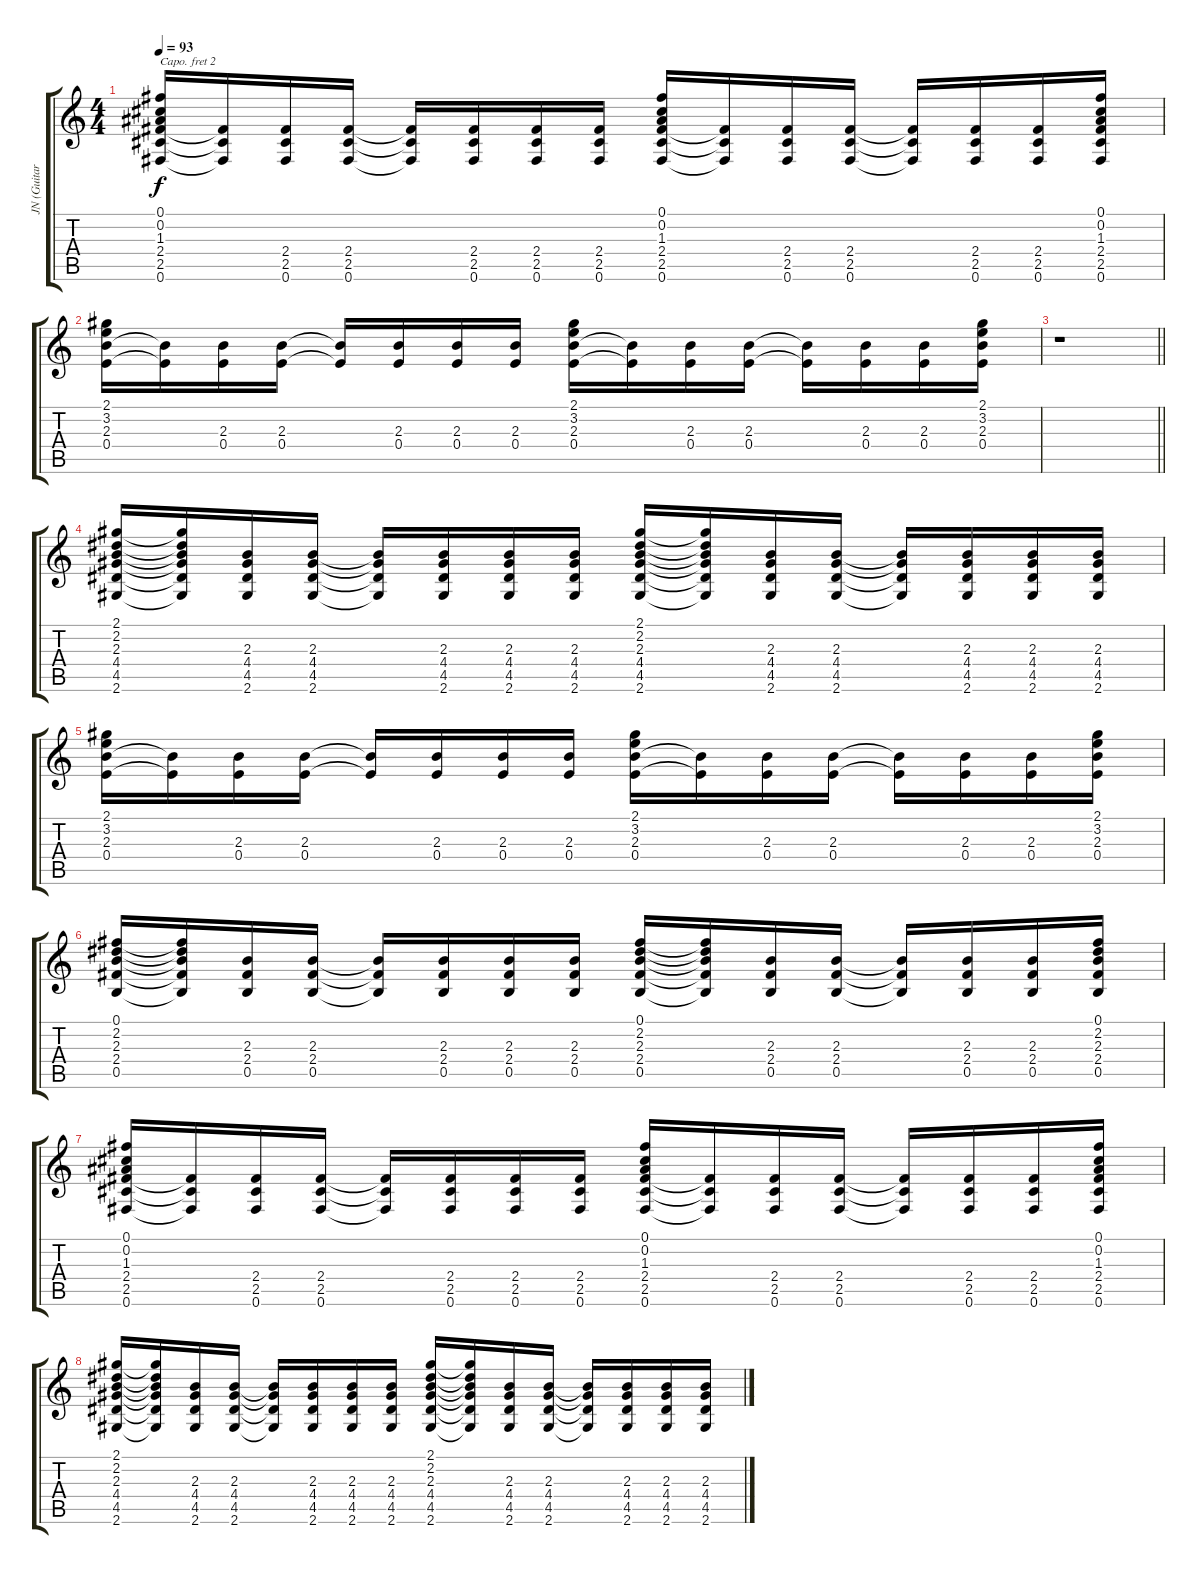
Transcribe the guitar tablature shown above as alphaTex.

\track ("JN (Guitar_02)" "JN (Guitar") {instrument acousticguitarsteel}
\staff {score tabs}
\capo 2
\tuning (E4 B3 G3 D3 A2 E2) {hide}
\ts (4 4)
\tempo 93
\clef g2
\ks c
(0.1 0.2 1.3 2.4 2.5 0.6).16{dy f} (2.4{t} 2.5{t} 0.6{t}).16 (2.4 2.5 0.6).16 (2.4 2.5 0.6).16 (2.4{t} 2.5{t} 0.6{t}).16 (2.4 2.5 0.6).16 (2.4 2.5 0.6).16 (2.4 2.5 0.6).16 (0.1 0.2 1.3 2.4 2.5 0.6).16 (2.4{t} 2.5{t} 0.6{t}).16 (2.4 2.5 0.6).16 (2.4 2.5 0.6).16 (2.4{t} 2.5{t} 0.6{t}).16 (2.4 2.5 0.6).16 (2.4 2.5 0.6).16 (0.1 0.2 1.3 2.4 2.5 0.6).16 |
(2.1 3.2 2.3 0.4).16 (2.3{t} 0.4{t}).16 (2.3 0.4).16 (2.3 0.4).16 (2.3{t} 0.4{t}).16 (2.3 0.4).16 (2.3 0.4).16 (2.3 0.4).16 (2.1 3.2 2.3 0.4).16 (2.3{t} 0.4{t}).16 (2.3 0.4).16 (2.3 0.4).16 (2.3{t} 0.4{t}).16 (2.3 0.4).16 (2.3 0.4).16 (2.1 3.2 2.3 0.4).16 |
\barLineRight lightlight
r.1 |
(2.1 2.2 2.3 4.4 4.5 2.6).16 (2.1{t} 2.2{t} 2.3{t} 4.4{t} 4.5{t} 2.6{t}).16 (2.3 4.4 4.5 2.6).16 (2.3 4.4 4.5 2.6).16 (2.3{t} 4.4{t} 4.5{t} 2.6{t}).16 (2.3 4.4 4.5 2.6).16 (2.3 4.4 4.5 2.6).16 (2.3 4.4 4.5 2.6).16 (2.1 2.2 2.3 4.4 4.5 2.6).16 (2.1{t} 2.2{t} 2.3{t} 4.4{t} 4.5{t} 2.6{t}).16 (2.3 4.4 4.5 2.6).16 (2.3 4.4 4.5 2.6).16 (2.3{t} 4.4{t} 4.5{t} 2.6{t}).16 (2.3 4.4 4.5 2.6).16 (2.3 4.4 4.5 2.6).16 (2.3 4.4 4.5 2.6).16 |
(2.1 3.2 2.3 0.4).16 (2.3{t} 0.4{t}).16 (2.3 0.4).16 (2.3 0.4).16 (2.3{t} 0.4{t}).16 (2.3 0.4).16 (2.3 0.4).16 (2.3 0.4).16 (2.1 3.2 2.3 0.4).16 (2.3{t} 0.4{t}).16 (2.3 0.4).16 (2.3 0.4).16 (2.3{t} 0.4{t}).16 (2.3 0.4).16 (2.3 0.4).16 (2.1 3.2 2.3 0.4).16 |
(0.1 2.2 2.3 2.4 0.5).16 (0.1{t} 2.2{t} 2.3{t} 2.4{t} 0.5{t}).16 (2.3 2.4 0.5).16 (2.3 2.4 0.5).16 (2.3{t} 2.4{t} 0.5{t}).16 (2.3 2.4 0.5).16 (2.3 2.4 0.5).16 (2.3 2.4 0.5).16 (0.1 2.2 2.3 2.4 0.5).16 (0.1{t} 2.2{t} 2.3{t} 2.4{t} 0.5{t}).16 (2.3 2.4 0.5).16 (2.3 2.4 0.5).16 (2.3{t} 2.4{t} 0.5{t}).16 (2.3 2.4 0.5).16 (2.3 2.4 0.5).16 (0.1 2.2 2.3 2.4 0.5).16 |
(0.1 0.2 1.3 2.4 2.5 0.6).16 (2.4{t} 2.5{t} 0.6{t}).16 (2.4 2.5 0.6).16 (2.4 2.5 0.6).16 (2.4{t} 2.5{t} 0.6{t}).16 (2.4 2.5 0.6).16 (2.4 2.5 0.6).16 (2.4 2.5 0.6).16 (0.1 0.2 1.3 2.4 2.5 0.6).16 (2.4{t} 2.5{t} 0.6{t}).16 (2.4 2.5 0.6).16 (2.4 2.5 0.6).16 (2.4{t} 2.5{t} 0.6{t}).16 (2.4 2.5 0.6).16 (2.4 2.5 0.6).16 (0.1 0.2 1.3 2.4 2.5 0.6).16 |
(2.1 2.2 2.3 4.4 4.5 2.6).16 (2.1{t} 2.2{t} 2.3{t} 4.4{t} 4.5{t} 2.6{t}).16 (2.3 4.4 4.5 2.6).16 (2.3 4.4 4.5 2.6).16 (2.3{t} 4.4{t} 4.5{t} 2.6{t}).16 (2.3 4.4 4.5 2.6).16 (2.3 4.4 4.5 2.6).16 (2.3 4.4 4.5 2.6).16 (2.1 2.2 2.3 4.4 4.5 2.6).16 (2.1{t} 2.2{t} 2.3{t} 4.4{t} 4.5{t} 2.6{t}).16 (2.3 4.4 4.5 2.6).16 (2.3 4.4 4.5 2.6).16 (2.3{t} 4.4{t} 4.5{t} 2.6{t}).16 (2.3 4.4 4.5 2.6).16 (2.3 4.4 4.5 2.6).16 (2.3 4.4 4.5 2.6).16
